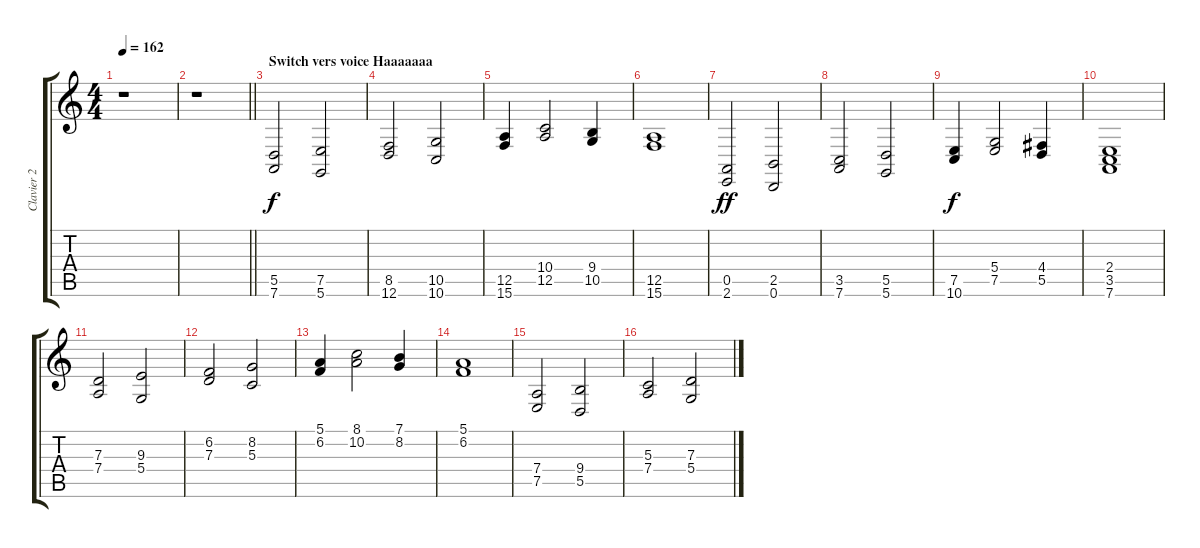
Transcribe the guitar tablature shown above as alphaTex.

\track ("Clavier 2" "Clavier 2") {instrument lead2sawtooth}
\staff {score tabs}
\tuning (E4 B3 G3 D3 A2 D2) {hide}
\ts (4 4)
\tempo 162
\clef g2
\ks c
r.1{dy f} |
\barLineRight lightlight
r.1 |
\section ("" "Switch vers voice Haaaaaaa")
(5.5 7.6).2{instrument choiraahs} (7.5 5.6).2 |
(8.5 12.6).2 (10.5 10.6).2 |
(12.5 15.6).4 (10.4 12.5).2 (9.4 10.5).4 |
(12.5 15.6).1 |
(0.5 2.6).2{dy ff} (2.5 0.6).2 |
(3.5 7.6).2 (5.5 5.6).2 |
(7.5 10.6).4{dy f} (5.4 7.5).2 (4.4 5.5).4 |
(2.4 3.5 7.6).1 |
(7.3 7.4).2 (9.3 5.4).2 |
(6.2 7.3).2 (8.2 5.3).2 |
(5.1 6.2).4 (8.1 10.2).2 (7.1 8.2).4 |
(5.1 6.2).1 |
(7.4 7.5).2 (9.4 5.5).2 |
(5.3 7.4).2 (7.3 5.4).2
